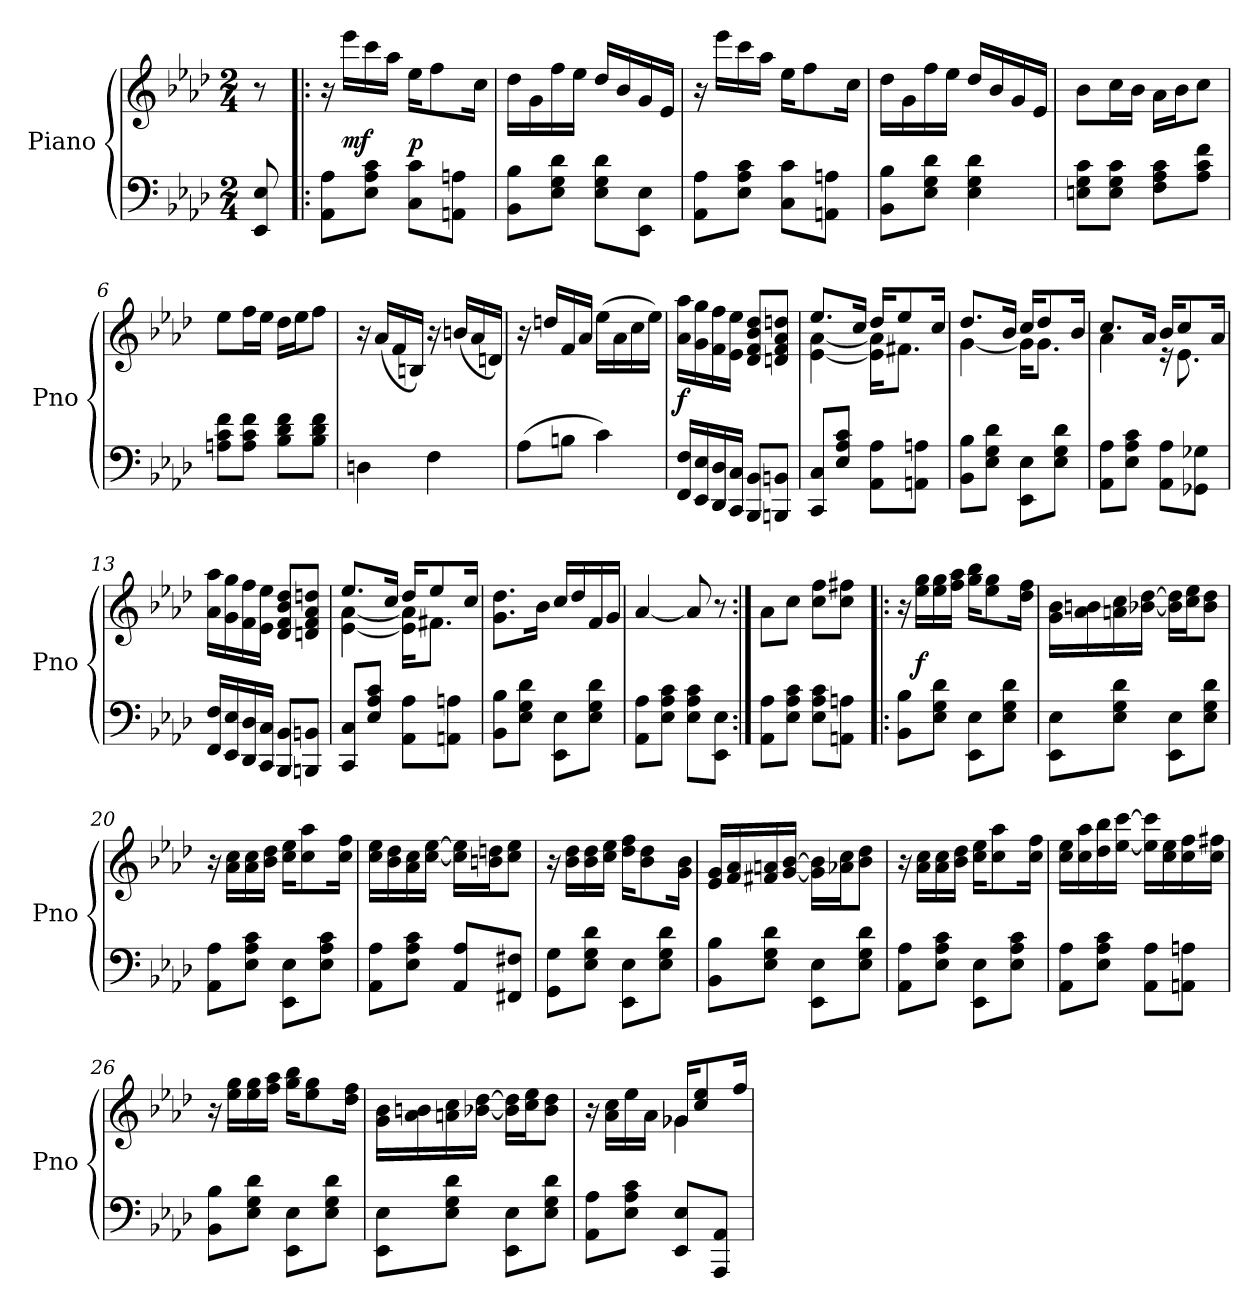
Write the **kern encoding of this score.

**kern	**kern	**dynam
*part1	*part1	*part1
*staff2	*staff1	*staff1/2
*I"Piano	*	*
*I'Pno	*	*
*clefF4	*clefG2	*
*k[b-e-a-d-]	*k[b-e-a-d-]	*
*M2/4	*M2/4	*
*MM90	*MM90	*
=	=	=
8EE- 8E-	8r	.
=1!|:	=1!|:	=1!|:
8AA- 8A-L	16r	.
.	16eee-LL	mf
8E- 8A- 8cJ	16ccc	.
.	16aa-JJ	.
8C 8cL	16ee-KL	p
.	8ff	.
8AAn 8AnJ	.	.
.	16ccJk	.
=2	=2	=2
8BB- 8B-L	16dd-LL	.
.	16g	.
8E- 8G 8d-J	16ff	.
.	16ee-JJ	.
8E- 8G 8d-L	16dd-LL	.
.	16b-	.
8EE- 8E-J	16g	.
.	16e-JJ	.
=3	=3	=3
8AA- 8A-L	16r	.
.	16eee-LL	.
8E- 8A- 8cJ	16ccc	.
.	16aa-JJ	.
8C 8cL	16ee-KL	.
.	8ff	.
8AAn 8AnJ	.	.
.	16ccJk	.
=4	=4	=4
8BB- 8B-L	16dd-LL	.
.	16g	.
8E- 8G 8d-J	16ff	.
.	16ee-JJ	.
4E- 4G 4d-	16dd-LL	.
.	16b-	.
.	16g	.
.	16e-JJ	.
=5	=5	=5
8En 8G 8cL	8b-L	.
8E 8G 8cJ	16ccL	.
.	16b-JJ	.
8F 8A- 8cL	16a-LL	.
.	16b-J	.
8A- 8c 8fJ	8ccJ	.
=6	=6	=6
8An 8c 8fL	8ee-L	.
8A 8c 8fJ	16ffL	.
.	16ee-JJ	.
8B- 8d- 8fL	16dd-LL	.
.	16ee-J	.
8B- 8d- 8fJ	8ffJ	.
=7	=7	=7
4Dn	16r	.
.	(16a-LL	.
.	16f	.
.	16BnJJ)	.
4F	16r	.
.	(16bnLL	.
.	16a-	.
.	16dnJJ)	.
=8	=8	=8
(8A-L	16r	.
.	16ddnLL	.
8BnJ	16f	.
.	16a-JJ	.
4c)	(16ee-LL	.
.	16a-	.
.	16cc	.
.	16ee-JJ)	.
=9	=9	=9
16FF 16FLL	16a- 16aa-LL	f
16EE- 16E-	16g 16gg	.
16DD- 16D-	16f 16ff	.
16CC 16CJJ	16e- 16ee-JJ	.
8BBB- 8BB-L	8d- 8f 8b- 8dd-L	.
8BBBn 8BBnJ	8dn 8f 8a- 8ddnJ	.
=10	=10	=10
*	*^	*
8CC 8CL	8.ee-L	[4e- [4a-	.
8E- 8A- 8cJ	.	.	.
.	16ccJk	.	.
8AA- 8A-L	16dd-KL	16e-] 16a-]KL	.
.	8ee-	8.f#XJ	.
8AAn 8AnJ	.	.	.
.	16ccJk	.	.
=11	=11	=11	=11
8BB- 8B-L	8.dd-L	[4g	.
8E- 8G 8d-J	.	.	.
.	16b-Jk	.	.
8EE- 8E-L	16ccKL	16gKL]	.
.	8dd-	8.gJ	.
8E- 8G 8d-J	.	.	.
.	16b-Jk	.	.
=12	=12	=12	=12
8AA- 8A-L	8.ccL	4a-	.
8E- 8A- 8cJ	.	.	.
.	16a-Jk	.	.
8AA- 8A-L	16b-KL	16r	.
.	8cc	8.e-	.
8GG-X 8G-XJ	.	.	.
.	16a-Jk	.	.
*	*v	*v	*
=13	=13	=13
16FF 16FLL	16a- 16aa-LL	.
16EE- 16E-	16g 16gg	.
16DD- 16D-	16f 16ff	.
16CC 16CJJ	16e- 16ee-JJ	.
8BBB- 8BB-L	8d- 8f 8b- 8dd-L	.
8BBBn 8BBnJ	8dn 8f 8a- 8ddnJ	.
=14	=14	=14
*	*^	*
8CC 8CL	8.ee-L	[4e- [4a-	.
8E- 8A- 8cJ	.	.	.
.	16ccJk	.	.
8AA- 8A-L	16dd-KL	16e-] 16a-]KL	.
.	8ee-	8.f#XJ	.
8AAn 8AnJ	.	.	.
.	16ccJk	.	.
*	*v	*v	*
=15	=15	=15
8BB- 8B-L	8.g 8.dd-L	.
8E- 8G 8d-J	.	.
.	16b-Jk	.
8EE- 8E-L	16ccLL	.
.	16dd-	.
8E- 8G 8d-J	16f	.
.	16gJJ	.
=16	=16	=16
8AA- 8A-L	[4a-	.
8E- 8A- 8cJ	.	.
8E- 8A- 8cL	8a-]	.
8EE- 8E-J	8r	.
=17:|!	=17:|!	=17:|!
8AA- 8A-L	8a-L	.
8E- 8A- 8cJ	8ccJ	.
8E- 8A- 8cL	8cc 8ffL	.
8AAn 8AnJ	8cc 8ff#XJ	.
=18!|:	=18!|:	=18!|:
8BB- 8B-L	16r	.
.	16ee- 16ggLL	f
8E- 8G 8d-J	16ee- 16gg	.
.	16ff 16aa-JJ	.
8EE- 8E-L	16gg 16bb-KL	.
.	8ee- 8gg	.
8E- 8G 8d-J	.	.
.	16dd- 16ffJk	.
=19	=19	=19
8EE- 8E-L	16g 16b-LL	.
.	16a- 16bn	.
8E- 8G 8d-J	16an 16cc	.
.	[16b-X [16dd-JJ	.
8EE- 8E-L	16b-] 16dd-]LL	.
.	16cc 16ee-J	.
8E- 8G 8d-J	8b- 8dd-J	.
=20	=20	=20
8AA- 8A-L	16r	.
.	16a- 16ccLL	.
8E- 8A- 8cJ	16a- 16cc	.
.	16b- 16dd-JJ	.
8EE- 8E-L	16cc 16ee-KL	.
.	8cc 8aa-	.
8E- 8A- 8cJ	.	.
.	16cc 16ffJk	.
=21	=21	=21
8AA- 8A-L	16cc 16ee-LL	.
.	16b- 16dd-	.
8E- 8A- 8cJ	16a- 16cc	.
.	[16cc [16ee-JJ	.
8AA- 8A-L	16cc] 16ee-]LL	.
.	16bn 16ddnJ	.
8FF#X 8F#XJ	8cc 8ee-J	.
=22	=22	=22
8GG 8GL	16r	.
.	16b- 16dd-LL	.
8E- 8G 8d-J	16b- 16dd-	.
.	16cc 16ee-JJ	.
8EE- 8E-L	16dd- 16ffKL	.
.	8b- 8dd-	.
8E- 8G 8d-J	.	.
.	16g 16b-Jk	.
=23	=23	=23
8BB- 8B-L	16e- 16gLL	.
.	16f 16a-	.
8E- 8G 8d-J	16f#X 16an	.
.	[16g [16b-JJ	.
8EE- 8E-L	16g] 16b-]LL	.
.	16a-X 16ccJ	.
8E- 8G 8d-J	8b- 8dd-J	.
=24	=24	=24
8AA- 8A-L	16r	.
.	16a- 16ccLL	.
8E- 8A- 8cJ	16a- 16cc	.
.	16b- 16dd-JJ	.
8EE- 8E-L	16cc 16ee-KL	.
.	8cc 8aa-	.
8E- 8A- 8cJ	.	.
.	16cc 16ffJk	.
=25	=25	=25
8AA- 8A-L	16cc 16ee-LL	.
.	16cc 16aa-	.
8E- 8A- 8cJ	16dd- 16bb-	.
.	[16ee- [16cccJJ	.
8AA- 8A-L	16ee-] 16ccc]LL	.
.	16cc 16ee-	.
8AAn 8AnJ	16cc 16ff	.
.	16cc 16ff#XJJ	.
=26	=26	=26
8BB- 8B-L	16r	.
.	16ee- 16ggLL	.
8E- 8G 8d-J	16ee- 16gg	.
.	16ff 16aa-JJ	.
8EE- 8E-L	16gg 16bb-KL	.
.	8ee- 8gg	.
8E- 8G 8d-J	.	.
.	16dd- 16ffJk	.
=27	=27	=27
8EE- 8E-L	16g 16b-LL	.
.	16a- 16bn	.
8E- 8G 8d-J	16an 16cc	.
.	[16b-X [16dd-JJ	.
8EE- 8E-L	16b-] 16dd-]LL	.
.	16cc 16ee-J	.
8E- 8G 8d-J	8b- 8dd-J	.
=28	=28	=28
*	*^	*
8AA- 8A-L	16r	4ryy	.
.	16a- 16ccLL	.	.
8E- 8A- 8cJ	16ee-	.	.
.	16a-JJ	.	.
8EE- 8E-L	16g-XKL	4g-X	.
.	8cc 8ee-	.	.
8AAA- 8AA-J	.	.	.
.	16ffJk	.	.
*	*v	*v	*
=	=	=
*-	*-	*-
